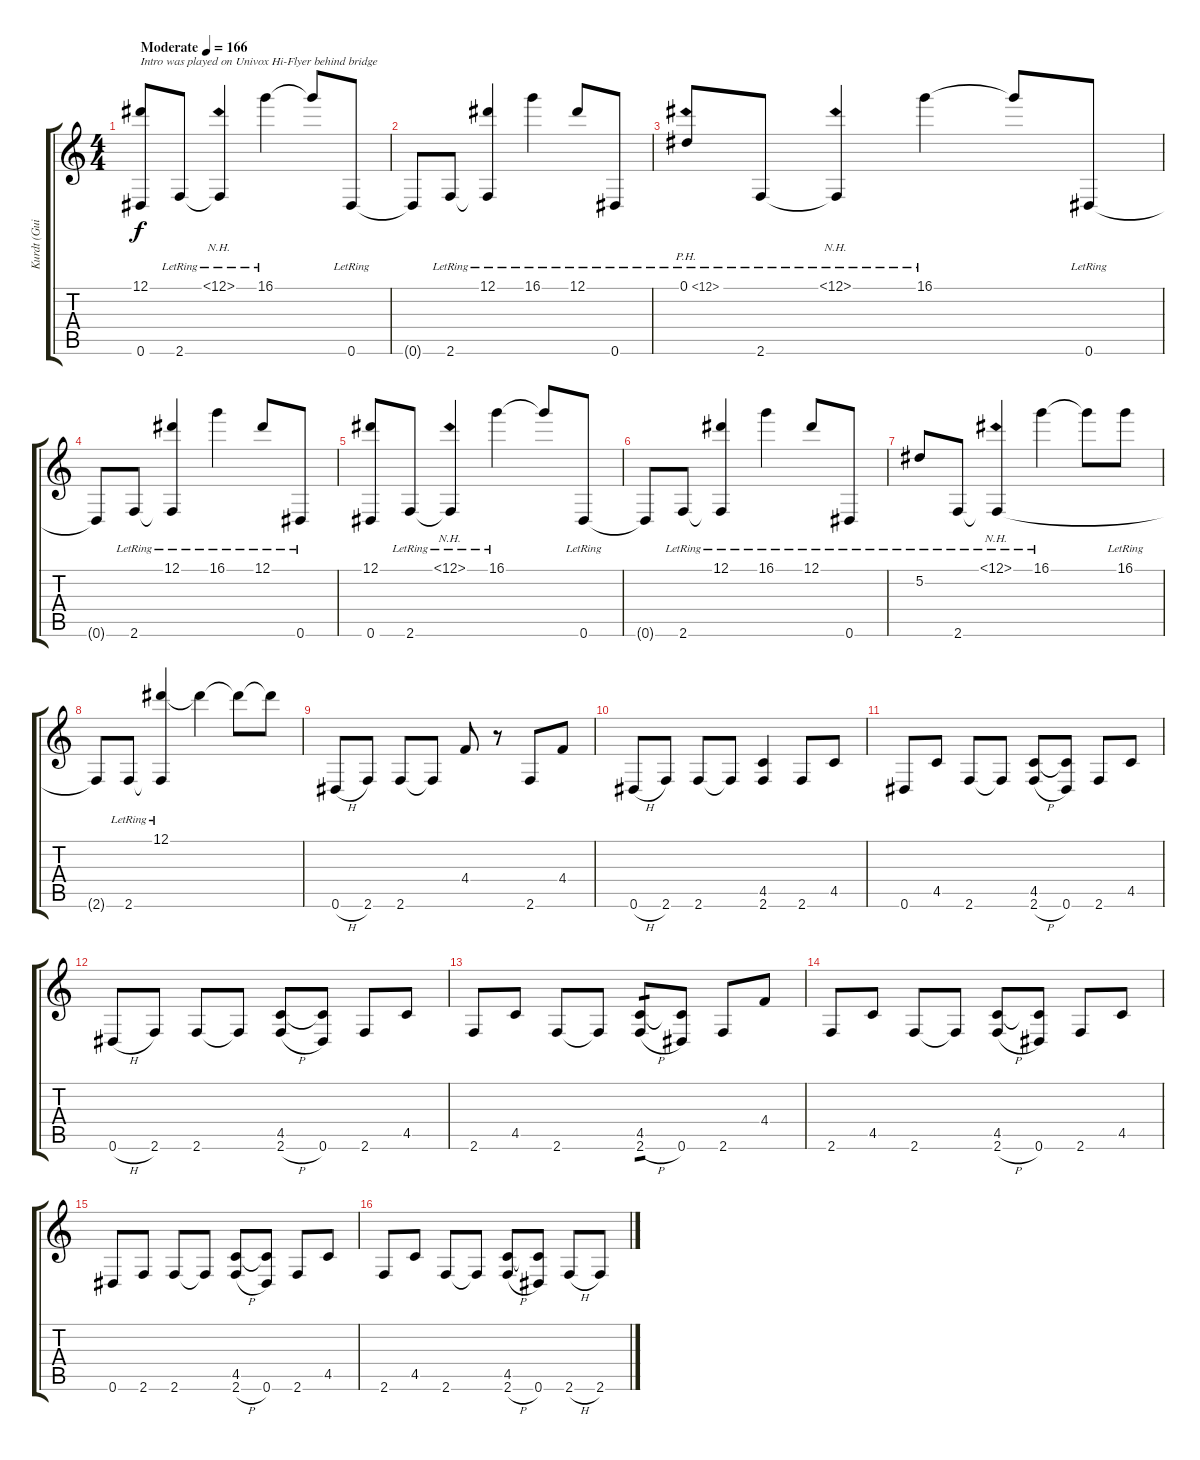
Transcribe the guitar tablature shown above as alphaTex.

\track ("Kurdt (Guitar)" "Kurdt (Gui") {instrument electricguitarclean}
\staff {score tabs}
\tuning (Eb4 Bb3 Gb3 Db3 Ab2 Eb2) {hide}
\ts (4 4)
\tempo (166 "Moderate")
\clef g2
\ks c
(12.1 0.6).8{txt "Intro was played on Univox Hi-Flyer behind bridge" dy f volume 9 instrument electricguitarclean} 2.6{lr}.8 (12.1{nh lr} 2.6{t}).4 16.1{lr}.4 16.1{t}.8 0.6{lr}.8 |
0.6{t}.8 2.6{lr}.8 (12.1{lr} 2.6{t}).4 16.1{lr}.4 12.1{lr}.8 0.6{lr}.8 |
0.1{ph 12 lr}.8 2.6{lr}.8 (12.1{nh lr} 2.6{t}).4 16.1{lr}.4 16.1{t}.8 0.6{lr}.8 |
0.6{t}.8 2.6{lr}.8 (12.1{lr} 2.6{t}).4 16.1{lr}.4 12.1{lr}.8 0.6{lr}.8 |
(12.1 0.6).8 2.6{lr}.8 (12.1{nh lr} 2.6{t}).4 16.1{lr}.4 16.1{t}.8 0.6{lr}.8 |
0.6{t}.8 2.6{lr}.8 (12.1{lr} 2.6{t}).4 16.1{lr}.4 12.1{lr}.8 0.6{lr}.8 |
5.2{lr}.8 2.6{lr}.8 (12.1{nh lr} 2.6{t}).4 16.1{lr}.4 16.1{t}.8 16.1{lr}.8 |
2.6{t}.8 2.6{lr}.8 (12.1{lr} 2.6{t}).4 12.1{t}.4 12.1{t}.8 12.1{t}.8 |
0.6{h}.8{volume 16} 2.6.8 2.6.8 2.6{t}.8 4.4.8 r.8 2.6.8 4.4.8 |
0.6{h}.8 2.6.8 2.6.8 2.6{t}.8 (4.5 2.6).4 2.6.8 4.5.8 |
0.6.8 4.5.8 2.6.8 2.6{t}.8 (4.5 2.6{h}).8 (4.5{t} 0.6).8 2.6.8 4.5.8 |
0.6{h}.8 2.6.8 2.6.8 2.6{t}.8 (4.5 2.6{h}).8 (4.5{t} 0.6).8 2.6.8 4.5.8 |
2.6.8 4.5.8 2.6.8 2.6{t}.8 (4.5 2.6{h}).8{tp 1} (4.5{t} 0.6).8 2.6.8 4.4.8 |
2.6.8 4.5.8 2.6.8 2.6{t}.8 (4.5 2.6{h}).8 (4.5{t} 0.6).8 2.6.8 4.5.8 |
0.6.8 2.6.8 2.6.8 2.6{t}.8 (4.5 2.6{h}).8 (4.5{t} 0.6).8 2.6.8 4.5.8 |
2.6.8 4.5.8 2.6.8 2.6{t}.8 (4.5 2.6{h}).8 (4.5{t} 0.6).8 2.6{h}.8 2.6.8
